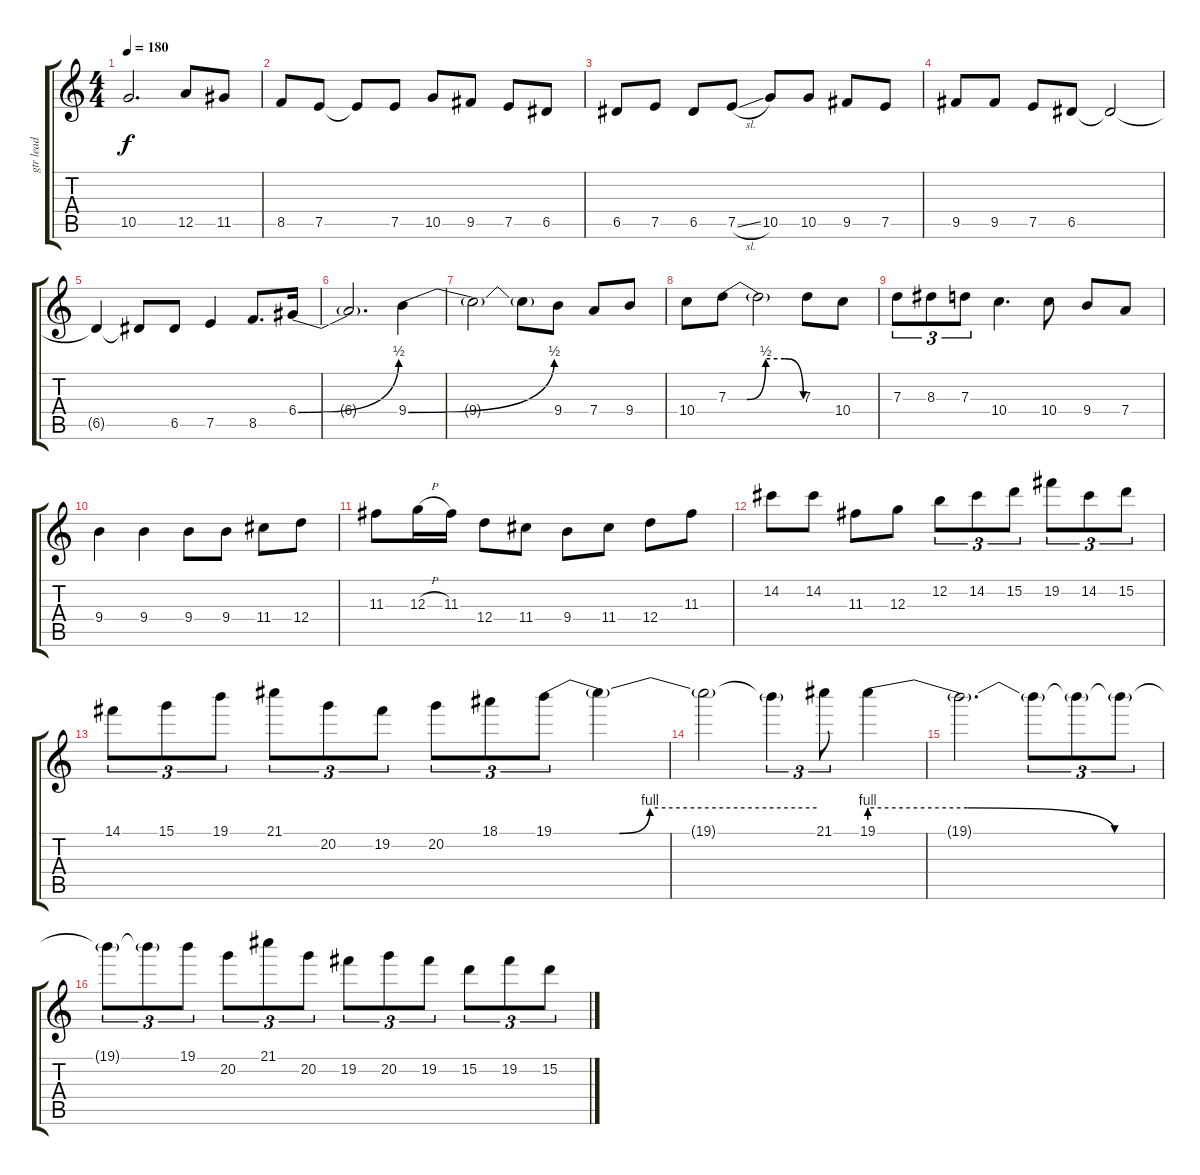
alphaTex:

\track ("gtr lead" "gtr lead") {instrument distortionguitar}
\staff {score tabs}
\tuning (E4 B3 G3 D3 A2 E2) {hide}
\ts (4 4)
\tempo 180
\clef g2
\ks c
10.5{t}.2{d dy f} 12.5.8 11.5.8 |
8.5.8 7.5.8 7.5{t}.8 7.5.8 10.5.8 9.5.8 7.5.8 6.5.8 |
6.5.8 7.5.8 6.5.8 7.5{sl}.8 10.5.8 10.5.8 9.5.8 7.5.8 |
9.5.8 9.5.8 7.5.8 6.5.8 6.5{t}.2 |
6.5{t}.4 6.5{t}.8 6.5.8 7.5.4 8.5.8{d} 6.4{be (bend 0 0 60 2)}.16 |
6.4{t}.2{d} 9.4{be (bend 0 0 60 2)}.4 |
9.4{t}.2 9.4{t}.8 9.4.8 7.4.8 9.4.8 |
10.4.8 7.3{be (custom 0 0 15 0 30 2 45 2 60 0)}.8 7.3{t}.2 7.3.8 10.4.8 |
7.3.8{tu (3 2)} 8.3.8{tu (3 2)} 7.3.8{tu (3 2)} 10.4.4{d} 10.4.8 9.4.8 7.4.8 |
9.4.4 9.4.4 9.4.8 9.4.8 11.4.8 12.4.8 |
11.3.8 12.3{h}.16 11.3.16 12.4.8 11.4.8 9.4.8 11.4.8 12.4.8 11.3.8 |
14.2.8 14.2.8 11.3.8 12.3.8 12.2.8{tu (3 2)} 14.2.8{tu (3 2)} 15.2.8{tu (3 2)} 19.2.8{tu (3 2)} 14.2.8{tu (3 2)} 15.2.8{tu (3 2)} |
14.1.8{tu (3 2)} 15.1.8{tu (3 2)} 19.1.8{tu (3 2)} 21.1.8{tu (3 2)} 20.2.8{tu (3 2)} 19.2.8{tu (3 2)} 20.2.8{tu (3 2)} 18.1.8{tu (3 2)} 19.1{be (custom 0 0 15 0 22 4 60 4)}.8{tu (3 2)} 19.1{t}.4 |
19.1{t}.2 19.1{t}.4{tu (3 2)} 21.1.8{tu (3 2)} 19.1{be (custom 0 4 20 4 50 0 60 0)}.4 |
19.1{t}.2{d} 19.1{t}.8{tu (3 2)} 19.1{t}.8{tu (3 2)} 19.1{t}.8{tu (3 2)} |
19.1{t}.8{tu (3 2)} 19.1{t}.8{tu (3 2)} 19.1.8{tu (3 2)} 20.2.8{tu (3 2)} 21.1.8{tu (3 2)} 20.2.8{tu (3 2)} 19.2.8{tu (3 2)} 20.2.8{tu (3 2)} 19.2.8{tu (3 2)} 15.2.8{tu (3 2)} 19.2.8{tu (3 2)} 15.2.8{tu (3 2)}
